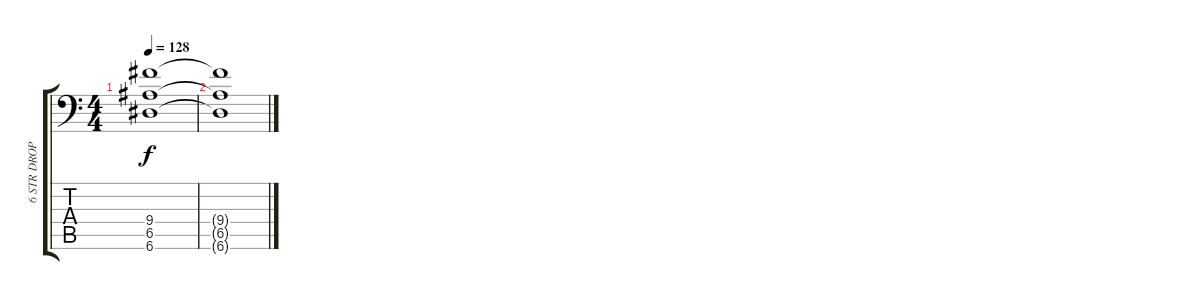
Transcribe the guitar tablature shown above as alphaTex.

\track ("6 STR DROP A" "6 STR DROP") {instrument distortionguitar}
\staff {score tabs}
\tuning (B3 Gb3 D3 A2 E2 A1) {hide}
\ts (4 4)
\tempo 128
\clef f4
\ks c
(9.4{t} 6.5{t} 6.6{t}).1{dy f} |
(9.4{t} 6.5{t} 6.6{t}).1
